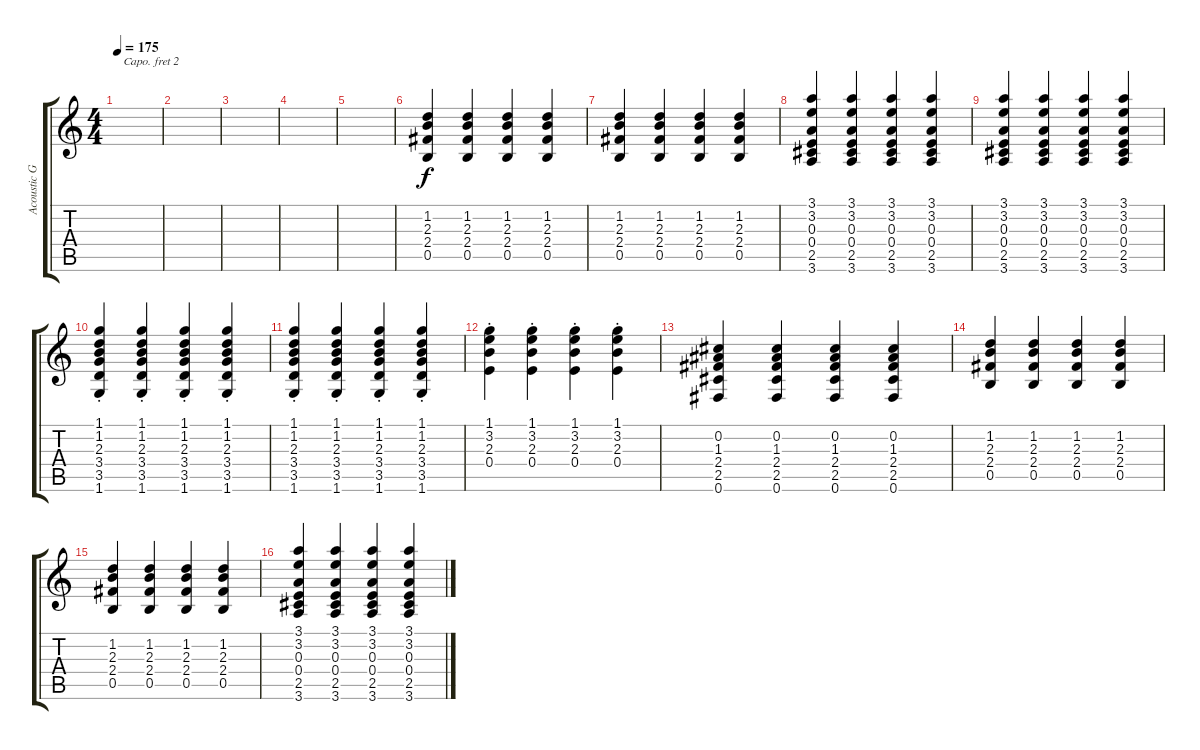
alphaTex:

\track ("Acoustic Guitar" "Acoustic G") {instrument acousticguitarnylon}
\staff {score tabs}
\capo 2
\tuning (E4 B3 G3 D3 A2 E2) {hide}
\ts (4 4)
\tempo 175
\clef g2
\ks c
|
|
|
|
|
(1.2 2.3 2.4 0.5).4 (1.2 2.3 2.4 0.5).4 (1.2 2.3 2.4 0.5).4 (1.2 2.3 2.4 0.5).4 |
(1.2 2.3 2.4 0.5).4 (1.2 2.3 2.4 0.5).4 (1.2 2.3 2.4 0.5).4 (1.2 2.3 2.4 0.5).4 |
(3.1 3.2 0.3 0.4 2.5 3.6).4 (3.1 3.2 0.3 0.4 2.5 3.6).4 (3.1 3.2 0.3 0.4 2.5 3.6).4 (3.1 3.2 0.3 0.4 2.5 3.6).4 |
(3.1 3.2 0.3 0.4 2.5 3.6).4 (3.1 3.2 0.3 0.4 2.5 3.6).4 (3.1 3.2 0.3 0.4 2.5 3.6).4 (3.1 3.2 0.3 0.4 2.5 3.6).4 |
(1.1{st} 1.2{st} 2.3{st} 3.4{st} 3.5{st} 1.6{st}).4 (1.1{st} 1.2{st} 2.3{st} 3.4{st} 3.5{st} 1.6{st}).4 (1.1{st} 1.2{st} 2.3{st} 3.4{st} 3.5{st} 1.6{st}).4 (1.1{st} 1.2{st} 2.3{st} 3.4{st} 3.5{st} 1.6{st}).4 |
(1.1{st} 1.2{st} 2.3{st} 3.4{st} 3.5{st} 1.6{st}).4 (1.1{st} 1.2{st} 2.3{st} 3.4{st} 3.5{st} 1.6{st}).4 (1.1{st} 1.2{st} 2.3{st} 3.4{st} 3.5{st} 1.6{st}).4 (1.1{st} 1.2{st} 2.3{st} 3.4{st} 3.5{st} 1.6{st}).4 |
(1.1{st} 3.2{st} 2.3{st} 0.4{st}).4 (1.1{st} 3.2{st} 2.3{st} 0.4{st}).4 (1.1{st} 3.2{st} 2.3{st} 0.4{st}).4 (1.1{st} 3.2{st} 2.3{st} 0.4{st}).4 |
(0.2 1.3 2.4 2.5 0.6).4 (0.2 1.3 2.4 2.5 0.6).4 (0.2 1.3 2.4 2.5 0.6).4 (0.2 1.3 2.4 2.5 0.6).4 |
(1.2 2.3 2.4 0.5).4 (1.2 2.3 2.4 0.5).4 (1.2 2.3 2.4 0.5).4 (1.2 2.3 2.4 0.5).4 |
(1.2 2.3 2.4 0.5).4 (1.2 2.3 2.4 0.5).4 (1.2 2.3 2.4 0.5).4 (1.2 2.3 2.4 0.5).4 |
(3.1 3.2 0.3 0.4 2.5 3.6).4 (3.1 3.2 0.3 0.4 2.5 3.6).4 (3.1 3.2 0.3 0.4 2.5 3.6).4 (3.1 3.2 0.3 0.4 2.5 3.6).4
